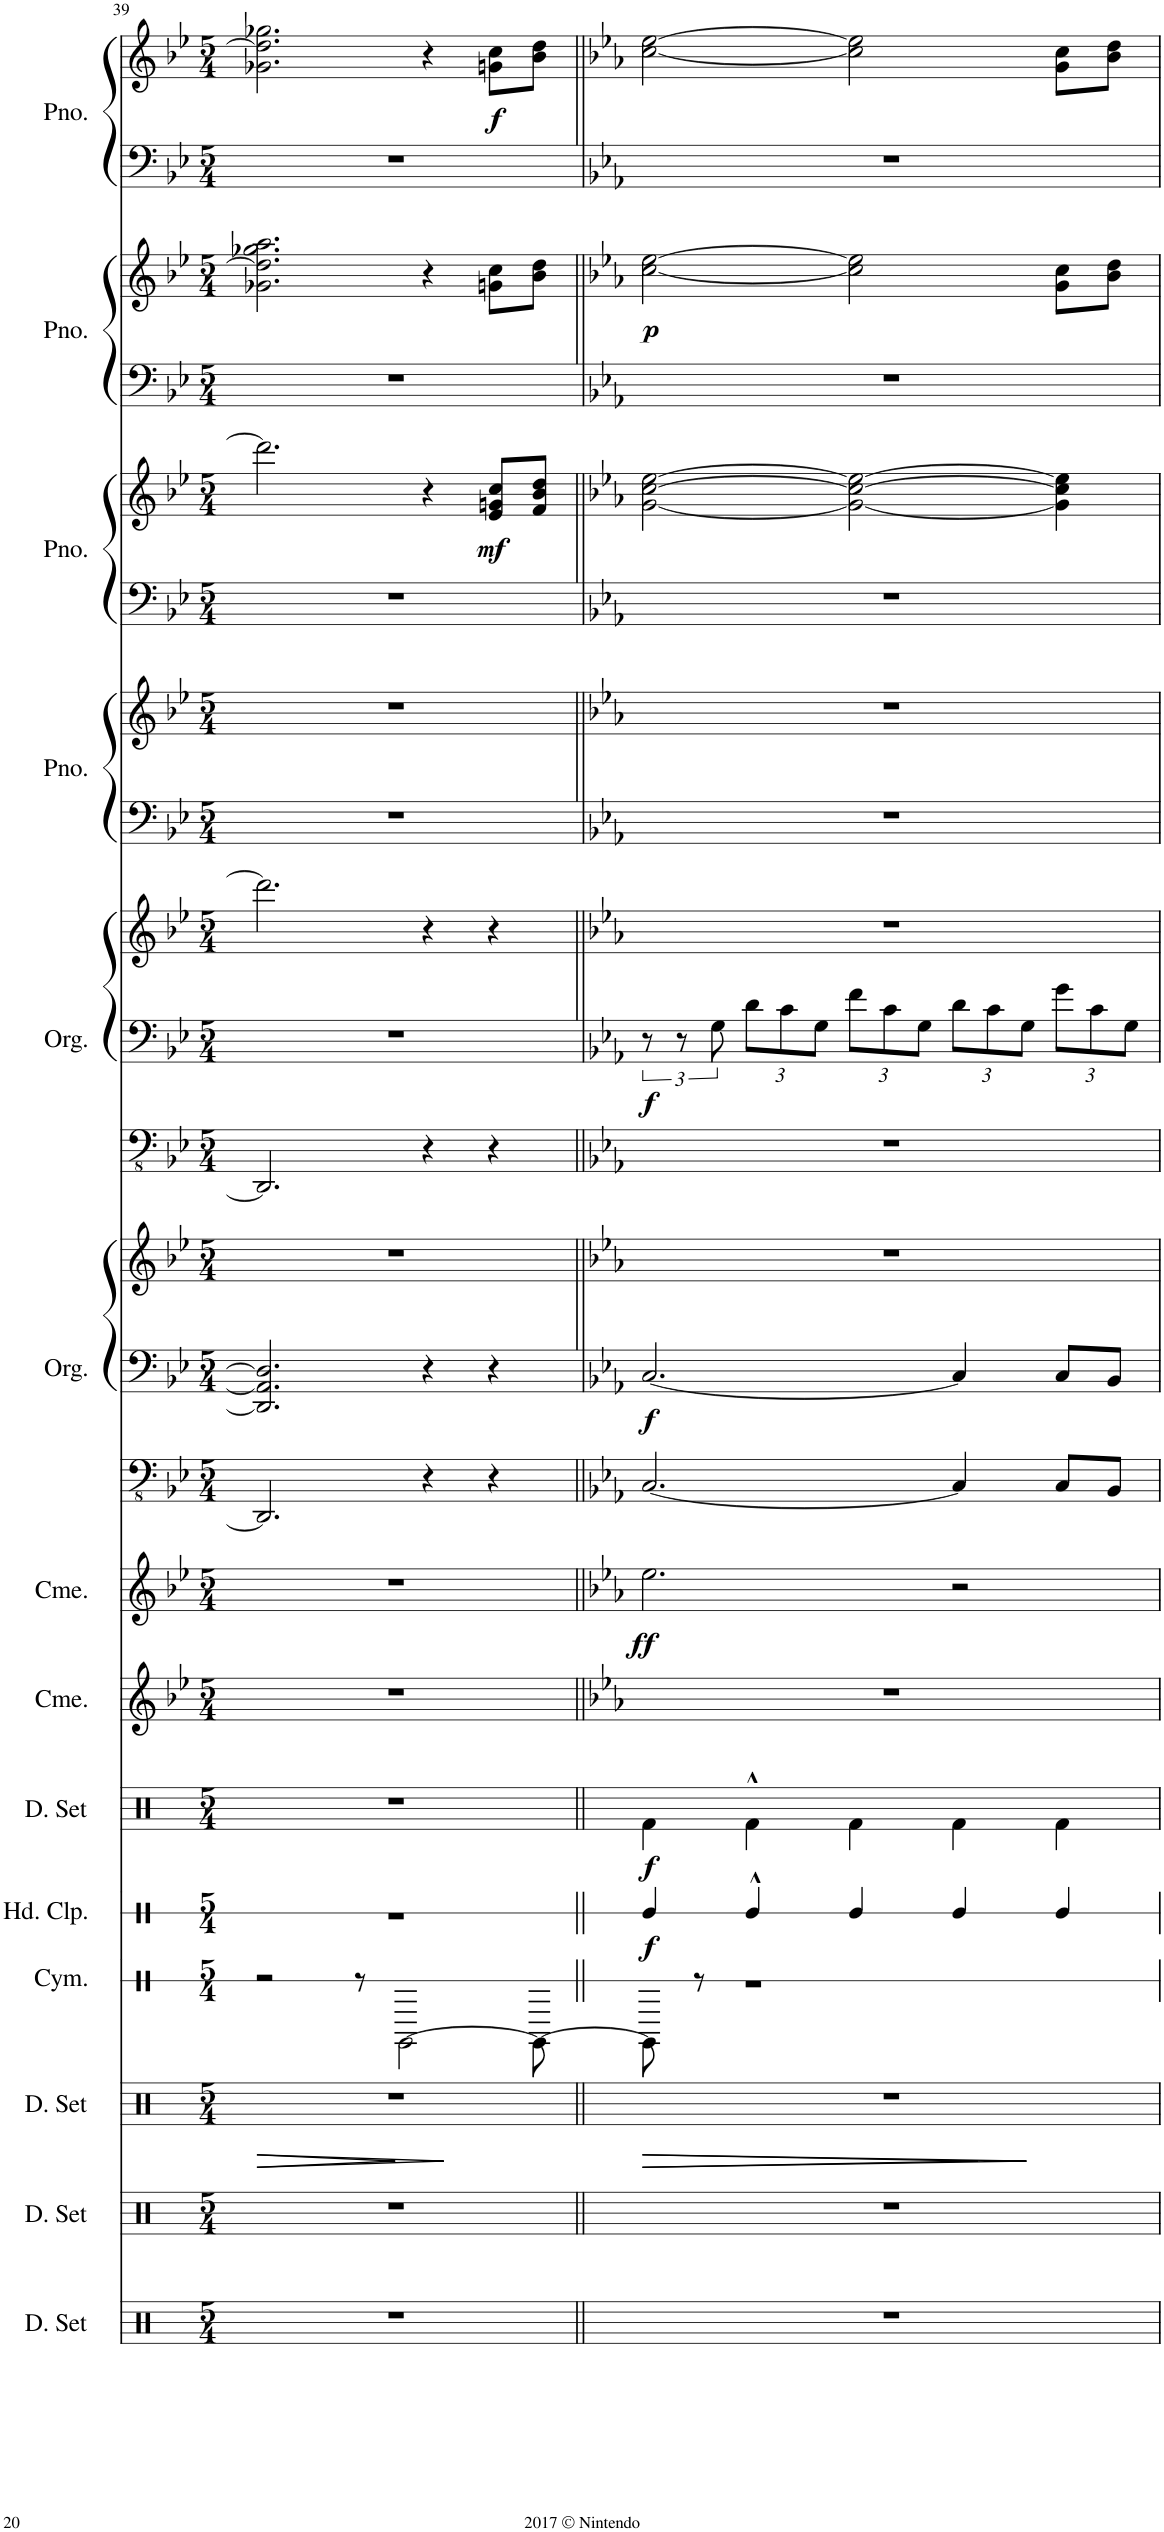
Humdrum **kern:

**kern	**kern	**kern	**dynam	**kern	**kern	**dynam	**kern	**dynam	**kern	**kern	**dynam	**kern	**kern	**kern	**dynam	**kern	**kern	**kern	**dynam	**kern	**kern	**kern	**kern	**dynam	**kern	**kern	**dynam	**kern	**kern	**dynam
*part14	*part13	*part12	*part12	*part11	*part10	*part10	*part9	*part9	*part8	*part7	*part7	*part6	*part6	*part6	*part6	*part5	*part5	*part5	*part5	*part4	*part4	*part3	*part3	*part3	*part2	*part2	*part2	*part1	*part1	*part1
*staff22	*staff21	*staff20	*staff20	*staff19	*staff18	*staff18	*staff17	*staff17	*staff16	*staff15	*staff15	*staff14	*staff13	*staff12	*staff12/13/14	*staff11	*staff10	*staff9	*staff9/10/11	*staff8	*staff7	*staff6	*staff5	*staff5/6	*staff4	*staff3	*staff3/4	*staff2	*staff1	*staff1/2
*I"Drumset	*I"Drumset	*I"Drumset	*	*I"Cymbal	*I"Hand Clap	*	*I"Drumset	*	*I"Chimes	*I"Chimes	*	*I"Organ	*	*	*	*I"Organ	*	*	*	*I"Piano	*	*I"Piano	*	*	*I"Piano	*	*	*I"Piano	*	*
*I'D. Set	*I'D. Set	*I'D. Set	*	*I'Cym.	*I'Hd. Clp.	*	*I'D. Set	*	*I'Cme.	*I'Cme.	*	*I'Org.	*	*	*	*I'Org.	*	*	*	*I'Pno.	*	*I'Pno.	*	*	*I'Pno.	*	*	*I'Pno.	*	*
!!LO:PB:g=z
*clefX	*clefX	*clefX	*	*clefX	*clefX	*	*clefX	*	*clefG2	*clefG2	*	*clefFv4	*clefF4	*clefG2	*	*clefFv4	*clefF4	*clefG2	*	*clefF4	*clefG2	*clefF4	*clefG2	*	*clefF4	*clefG2	*	*clefF4	*clefG2	*
*k[]	*k[]	*k[]	*	*k[]	*k[]	*	*k[]	*	*k[b-e-]	*k[b-e-]	*	*k[b-e-]	*k[b-e-]	*k[b-e-]	*	*k[b-e-]	*k[b-e-]	*k[b-e-]	*	*k[b-e-]	*k[b-e-]	*k[b-e-]	*k[b-e-]	*	*k[b-e-]	*k[b-e-]	*	*k[b-e-]	*k[b-e-]	*
*M5/4	*M5/4	*M5/4	*	*M5/4	*M5/4	*	*M5/4	*	*M5/4	*M5/4	*	*M5/4	*M5/4	*M5/4	*	*M5/4	*M5/4	*M5/4	*	*M5/4	*M5/4	*M5/4	*M5/4	*	*M5/4	*M5/4	*	*M5/4	*M5/4	*
=39	=39	=39	=39	=39	=39	=39	=39	=39	=39	=39	=39	=39	=39	=39	=39	=39	=39	=39	=39	=39	=39	=39	=39	=39	=39	=39	=39	=39	=39	=39
!	!	!	!LO:HP:b	!	!	!	!	!	!	!	!	!	!	!	!	!	!	!	!	!	!	!	!	!	!	!	!	!	!	!
!	!	!	!LO:HP:n=1:b	!	!	!	!	!	!	!	!	!	!	!	!	!	!	!	!	!	!	!	!	!	!	!	!	!	!	!
4%5r	4%5r	4%5r	> >	2r	4%5r	.	4%5r	.	4%5r	4%5r	.	2.DDD/]	2.DD/] 2.AA/] 2.D/]	4%5r	.	2.DDD/]	4%5r	2.ddd\]	.	4%5r	4%5r	4%5r	2.ddd\]	.	4%5r	2.g-X\ 2.dd\] 2.gg-X\ 2.aa\	.	4%5r	2.g-X\ 2.dd\] 2.gg-X\	.
.	.	.	.	8r	.	.	.	.	.	.	.	.	.	.	.	.	.	.	.	.	.	.	.	.	.	.	.	.	.	.
.	.	.	.	[2A\	.	.	.	.	.	.	.	.	.	.	.	.	.	.	.	.	.	.	.	.	.	.	.	.	.	.
.	.	.	.	.	.	.	.	.	.	.	.	4r	4r	.	.	4r	.	4r	.	.	.	.	4r	.	.	4r	.	.	4r	.
!	!	!	!	!	!	!	!	!	!	!	!	!	!	!	!	!	!	!	!	!	!	!	!	!LO:DY:b	!	!	!	!	!	!LO:DY:b
.	.	.	.	.	.	.	.	.	.	.	.	4r	4r	.	.	4r	.	4r	.	.	.	.	8e-/ 8gn/ 8cc/L	mf	.	8gn\ 8cc\L	.	.	8gn\ 8cc\L	f
.	.	.	.	8A\_	.	.	.	.	.	.	.	.	.	.	.	.	.	.	.	.	.	.	8f/ 8b-/ 8dd/J	.	.	8b-\ 8dd\J	.	.	8b-\ 8dd\J	.
.	.	.	]	.	.	.	.	.	.	.	.	.	.	.	.	.	.	.	.	.	.	.	.	.	.	.	.	.	.	.
=40||	=40||	=40||	=40||	=40||	=40||	=40||	=40||	=40||	=40||	=40||	=40||	=40||	=40||	=40||	=40||	=40||	=40||	=40||	=40||	=40||	=40||	=40||	=40||	=40||	=40||	=40||	=40||	=40||	=40||	=40||
*	*	*	*	*	*	*	*	*	*k[b-e-a-]	*k[b-e-a-]	*	*k[b-e-a-]	*k[b-e-a-]	*k[b-e-a-]	*	*k[b-e-a-]	*k[b-e-a-]	*k[b-e-a-]	*	*k[b-e-a-]	*k[b-e-a-]	*k[b-e-a-]	*k[b-e-a-]	*	*k[b-e-a-]	*k[b-e-a-]	*	*k[b-e-a-]	*k[b-e-a-]	*
!	!	!	!	!	!	!LO:DY:b	!	!LO:DY:b	!	!	!LO:DY:b	!	!	!	!LO:DY:b=2	!	!	!	!LO:DY:b=2	!	!	!	!	!	!	!	!LO:DY:b	!	!	!
4%5r	4%5r	4%5r	.	8A\]	4Re/	f	4Rf\	f	4%5r	2.ee-\	ff	[2.CC/	[2.C/	4%5r	f	4%5r	12r	4%5r	f	4%5r	4%5r	4%5r	[2g\ [2cc\ [2ee-\	.	4%5r	[2cc\ [2ee-\	p	4%5r	[2cc\ [2ee-\	.
.	.	.	.	.	.	.	.	.	.	.	.	.	.	.	.	.	12r	.	.	.	.	.	.	.	.	.	.	.	.	.
.	.	.	.	8r	.	.	.	.	.	.	.	.	.	.	.	.	.	.	.	.	.	.	.	.	.	.	.	.	.	.
.	.	.	.	.	.	.	.	.	.	.	.	.	.	.	.	.	12G\	.	.	.	.	.	.	.	.	.	.	.	.	.
*	*	*	*	*	*	*	*	*	*	*	*	*	*	*	*	*	*Xbrackettup	*	*	*	*	*	*	*	*	*	*	*	*	*
.	.	.	.	1r	4Re^^/	.	4Rf^^\	.	.	.	.	.	.	.	.	.	12d\L	.	.	.	.	.	.	.	.	.	.	.	.	.
.	.	.	.	.	.	.	.	.	.	.	.	.	.	.	.	.	12c\	.	.	.	.	.	.	.	.	.	.	.	.	.
.	.	.	.	.	.	.	.	.	.	.	.	.	.	.	.	.	12G\J	.	.	.	.	.	.	.	.	.	.	.	.	.
.	.	.	.	.	4Re/	.	4Rf\	.	.	.	.	.	.	.	.	.	12f\L	.	.	.	.	.	2g\_ 2cc\_ 2ee-\_	.	.	2cc\] 2ee-\]	.	.	2cc\] 2ee-\]	.
.	.	.	.	.	.	.	.	.	.	.	.	.	.	.	.	.	12c\	.	.	.	.	.	.	.	.	.	.	.	.	.
.	.	.	.	.	.	.	.	.	.	.	.	.	.	.	.	.	12G\J	.	.	.	.	.	.	.	.	.	.	.	.	.
.	.	.	.	.	4Re/	.	4Rf\	.	.	2r	.	4CC/]	4C/]	.	.	.	12d\L	.	.	.	.	.	.	.	.	.	.	.	.	.
.	.	.	.	.	.	.	.	.	.	.	.	.	.	.	.	.	12c\	.	.	.	.	.	.	.	.	.	.	.	.	.
.	.	.	.	.	.	.	.	.	.	.	.	.	.	.	.	.	12G\J	.	.	.	.	.	.	.	.	.	.	.	.	.
.	.	.	.	.	4Re/	.	4Rf\	.	.	.	.	8CC/L	8C/L	.	.	.	12g\L	.	.	.	.	.	4g\] 4cc\] 4ee-\]	.	.	8g\ 8cc\L	.	.	8g\ 8cc\L	.
.	.	.	.	.	.	.	.	.	.	.	.	.	.	.	.	.	12c\	.	.	.	.	.	.	.	.	.	.	.	.	.
.	.	.	.	.	.	.	.	.	.	.	.	8BBB-/J	8BB-/J	.	.	.	.	.	.	.	.	.	.	.	.	8b-\ 8dd\J	.	.	8b-\ 8dd\J	.
.	.	.	.	.	.	.	.	.	.	.	.	.	.	.	.	.	12G\J	.	.	.	.	.	.	.	.	.	.	.	.	.
.	.	.	]	.	.	.	.	.	.	.	.	.	.	.	.	.	.	.	.	.	.	.	.	.	.	.	.	.	.	.
=	=	=	=	=	=	=	=	=	=	=	=	=	=	=	=	=	=	=	=	=	=	=	=	=	=	=	=	=	=	=
*-	*-	*-	*-	*-	*-	*-	*-	*-	*-	*-	*-	*-	*-	*-	*-	*-	*-	*-	*-	*-	*-	*-	*-	*-	*-	*-	*-	*-	*-	*-
